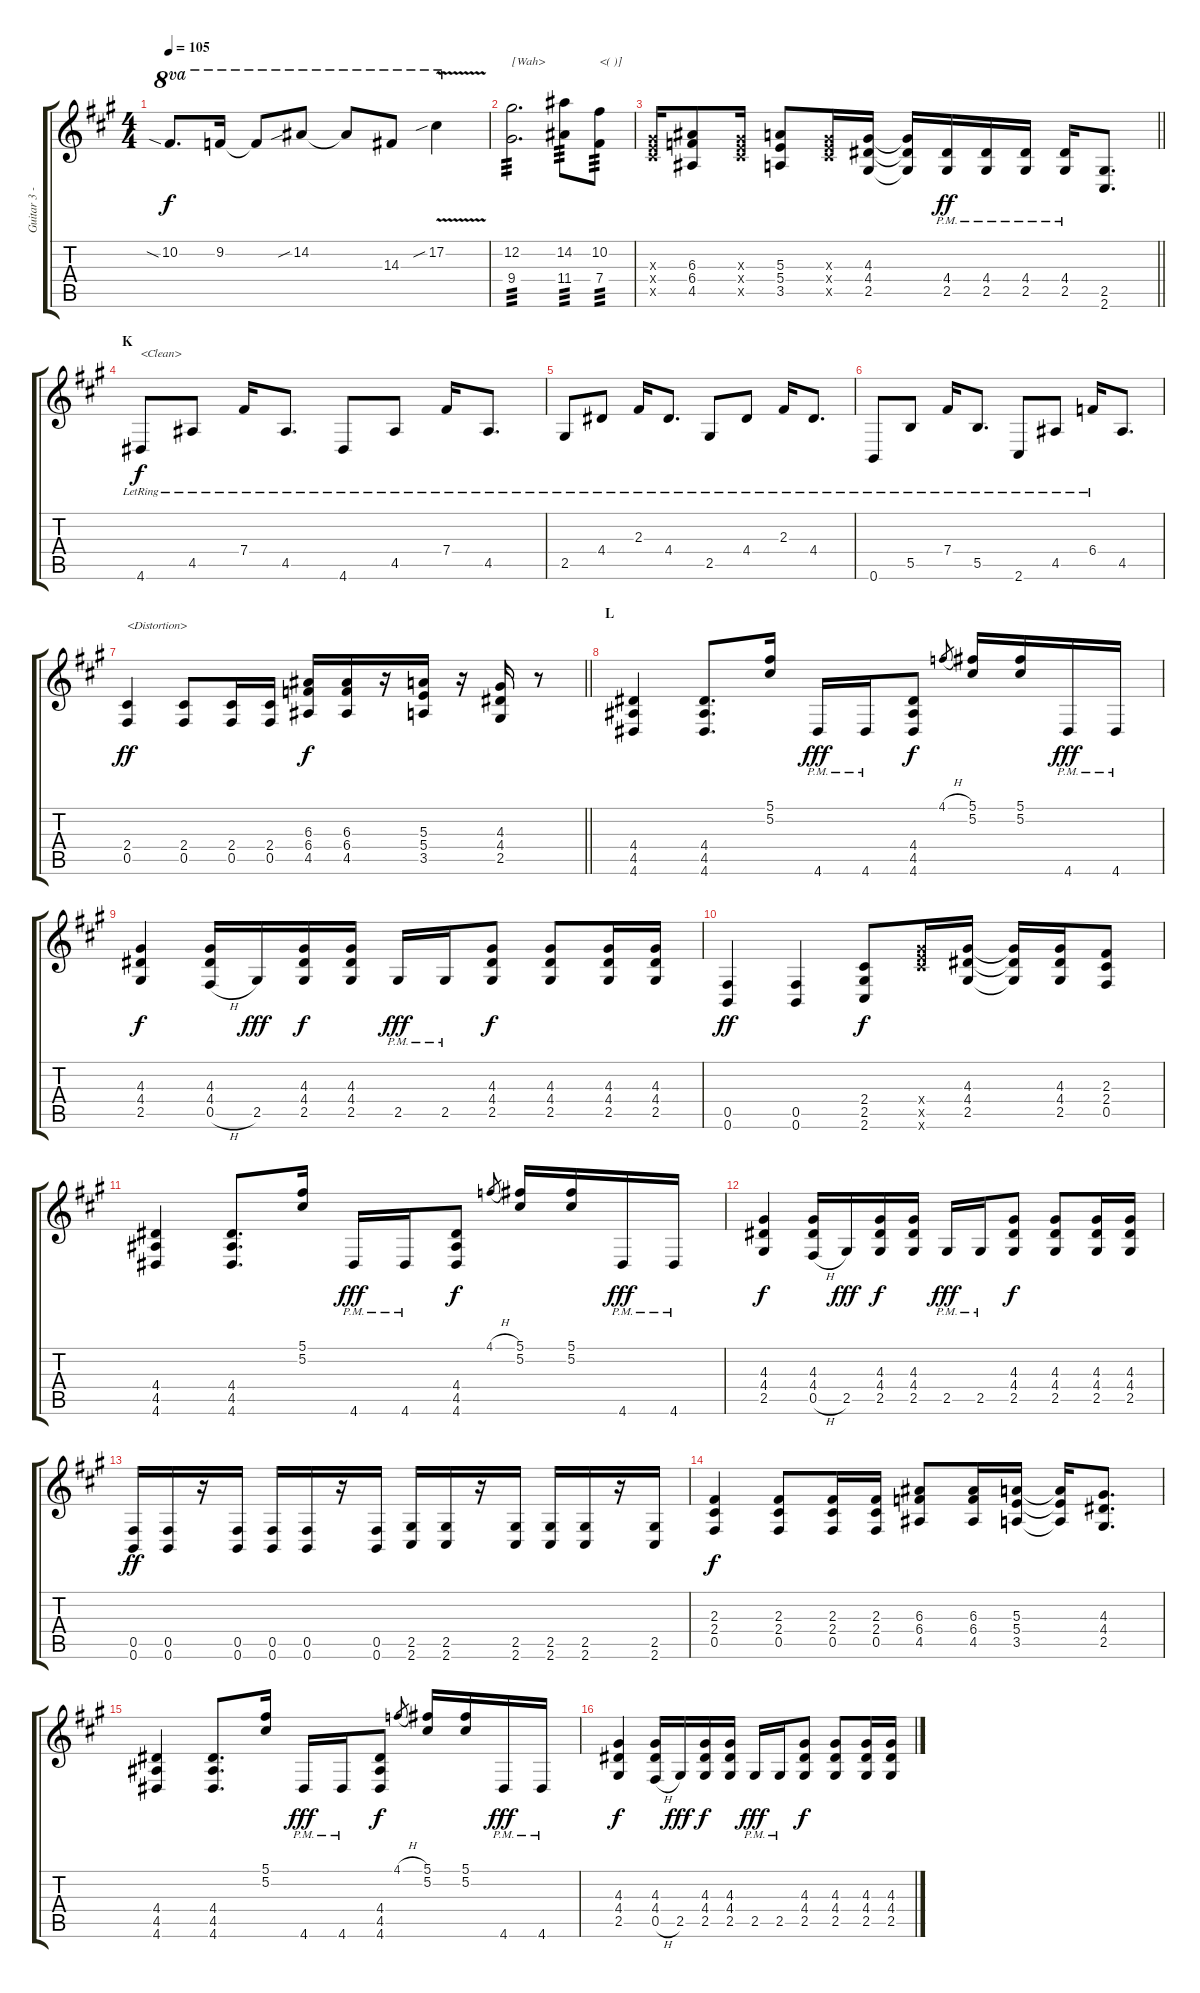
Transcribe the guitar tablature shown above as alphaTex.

\track ("Guitar 3 - Aoi" "Guitar 3 -") {instrument distortionguitar}
\staff {score tabs}
\tuning (Db4 Ab3 E3 B2 Gb2 B1) {hide}
\ts (4 4)
\tempo 105
\clef g2
\ks a
10.2{sia}.8{d ot 8va dy f} 9.2.16{ot 8va} 9.2{t}.8{ot 8va} 14.2{sib}.8{ot 8va} 14.2{t}.8{ot 8va} 14.3.8{ot 8va} 17.2{v sib}.4{ot 8va} |
(12.2 9.4).2{d txt "[Wah>" tp 3} (14.2 11.4).8{tp 3} (10.2 7.4).8{txt "<( )]" tp 3} |
\barLineRight lightlight
(4.3{x} 5.4{x} 7.5{x}).16{instrument distortionguitar} (6.3 6.4 4.5).8 (4.3{x} 5.4{x} 7.5{x}).16 (5.3 5.4 3.5).8 (4.3{x} 5.4{x} 7.5{x}).16 (4.3 4.4 2.5).16 (4.3{t} 4.4{t} 2.5{t}).16 (4.4{pm} 2.5{pm}).16{dy ff} (4.4{pm} 2.5{pm}).16 (4.4{pm} 2.5{pm}).16 (4.4{pm} 2.5{pm}).16 (2.5 2.6).8{d} |
\section ("" "K")
4.6{lr}.8{txt "<Clean>" dy f instrument electricguitarclean} 4.5{lr}.8 7.4{lr}.16 4.5{lr}.8{d} 4.6{lr}.8 4.5{lr}.8 7.4{lr}.16 4.5{lr}.8{d} |
2.5{lr}.8 4.4{lr}.8 2.3{lr}.16 4.4{lr}.8{d} 2.5{lr}.8 4.4{lr}.8 2.3{lr}.16 4.4{lr}.8{d} |
0.6{lr}.8 5.5{lr}.8 7.4{lr}.16 5.5{lr}.8{d} 2.6{lr}.8 4.5{lr}.8 6.4{lr}.16 4.5.8{d} |
\barLineRight lightlight
(2.4 0.5).4{txt "<Distortion>" dy ff instrument distortionguitar} (2.4 0.5).8 (2.4 0.5).16 (2.4 0.5).16 (6.3 6.4 4.5).16{dy f} (6.3 6.4 4.5).16 r.16 (5.3 5.4 3.5).16 r.16 (4.3 4.4 2.5).16 r.8 |
\section ("" "L")
(4.4 4.5 4.6).4 (4.4 4.5 4.6).8{d} (5.1 5.2).16 4.6{pm}.16{dy fff} 4.6{pm}.16 (4.4 4.5 4.6).8{dy f} 4.1{h}.8{gr} (5.1 5.2).16 (5.1 5.2).16 4.6{pm}.16{dy fff} 4.6{pm}.16 |
(4.3 4.4 2.5).4{dy f} (4.3 4.4 0.5{h}).16 2.5.16{dy fff} (4.3 4.4 2.5).16{dy f} (4.3 4.4 2.5).16 2.5{pm}.16{dy fff} 2.5{pm}.16 (4.3 4.4 2.5).8{dy f} (4.3 4.4 2.5).8 (4.3 4.4 2.5).16 (4.3 4.4 2.5).16 |
(0.5 0.6).4{dy ff} (0.5 0.6).4 (2.4 2.5 2.6).8{dy f} (9.4{x} 10.5{x} 14.6{x}).16 (4.3 4.4 2.5).16 (4.3{t} 4.4{t} 2.5{t}).16 (4.3 4.4 2.5).16 (2.3 2.4 0.5).8 |
(4.4 4.5 4.6).4 (4.4 4.5 4.6).8{d} (5.1 5.2).16 4.6{pm}.16{dy fff} 4.6{pm}.16 (4.4 4.5 4.6).8{dy f} 4.1{h}.8{gr} (5.1 5.2).16 (5.1 5.2).16 4.6{pm}.16{dy fff} 4.6{pm}.16 |
(4.3 4.4 2.5).4{dy f} (4.3 4.4 0.5{h}).16 2.5.16{dy fff} (4.3 4.4 2.5).16{dy f} (4.3 4.4 2.5).16 2.5{pm}.16{dy fff} 2.5{pm}.16 (4.3 4.4 2.5).8{dy f} (4.3 4.4 2.5).8 (4.3 4.4 2.5).16 (4.3 4.4 2.5).16 |
(0.5 0.6).16{dy ff} (0.5 0.6).16 r.16 (0.5 0.6).16 (0.5 0.6).16 (0.5 0.6).16 r.16 (0.5 0.6).16 (2.5 2.6).16 (2.5 2.6).16 r.16 (2.5 2.6).16 (2.5 2.6).16 (2.5 2.6).16 r.16 (2.5 2.6).16 |
(2.3 2.4 0.5).4{dy f} (2.3 2.4 0.5).8 (2.3 2.4 0.5).16 (2.3 2.4 0.5).16 (6.3 6.4 4.5).8 (6.3 6.4 4.5).16 (5.3 5.4 3.5).16 (5.3{t} 5.4{t} 3.5{t}).16 (4.3 4.4 2.5).8{d} |
(4.4 4.5 4.6).4 (4.4 4.5 4.6).8{d} (5.1 5.2).16 4.6{pm}.16{dy fff} 4.6{pm}.16 (4.4 4.5 4.6).8{dy f} 4.1{h}.8{gr} (5.1 5.2).16 (5.1 5.2).16 4.6{pm}.16{dy fff} 4.6{pm}.16 |
(4.3 4.4 2.5).4{dy f} (4.3 4.4 0.5{h}).16 2.5.16{dy fff} (4.3 4.4 2.5).16{dy f} (4.3 4.4 2.5).16 2.5{pm}.16{dy fff} 2.5{pm}.16 (4.3 4.4 2.5).8{dy f} (4.3 4.4 2.5).8 (4.3 4.4 2.5).16 (4.3 4.4 2.5).16
